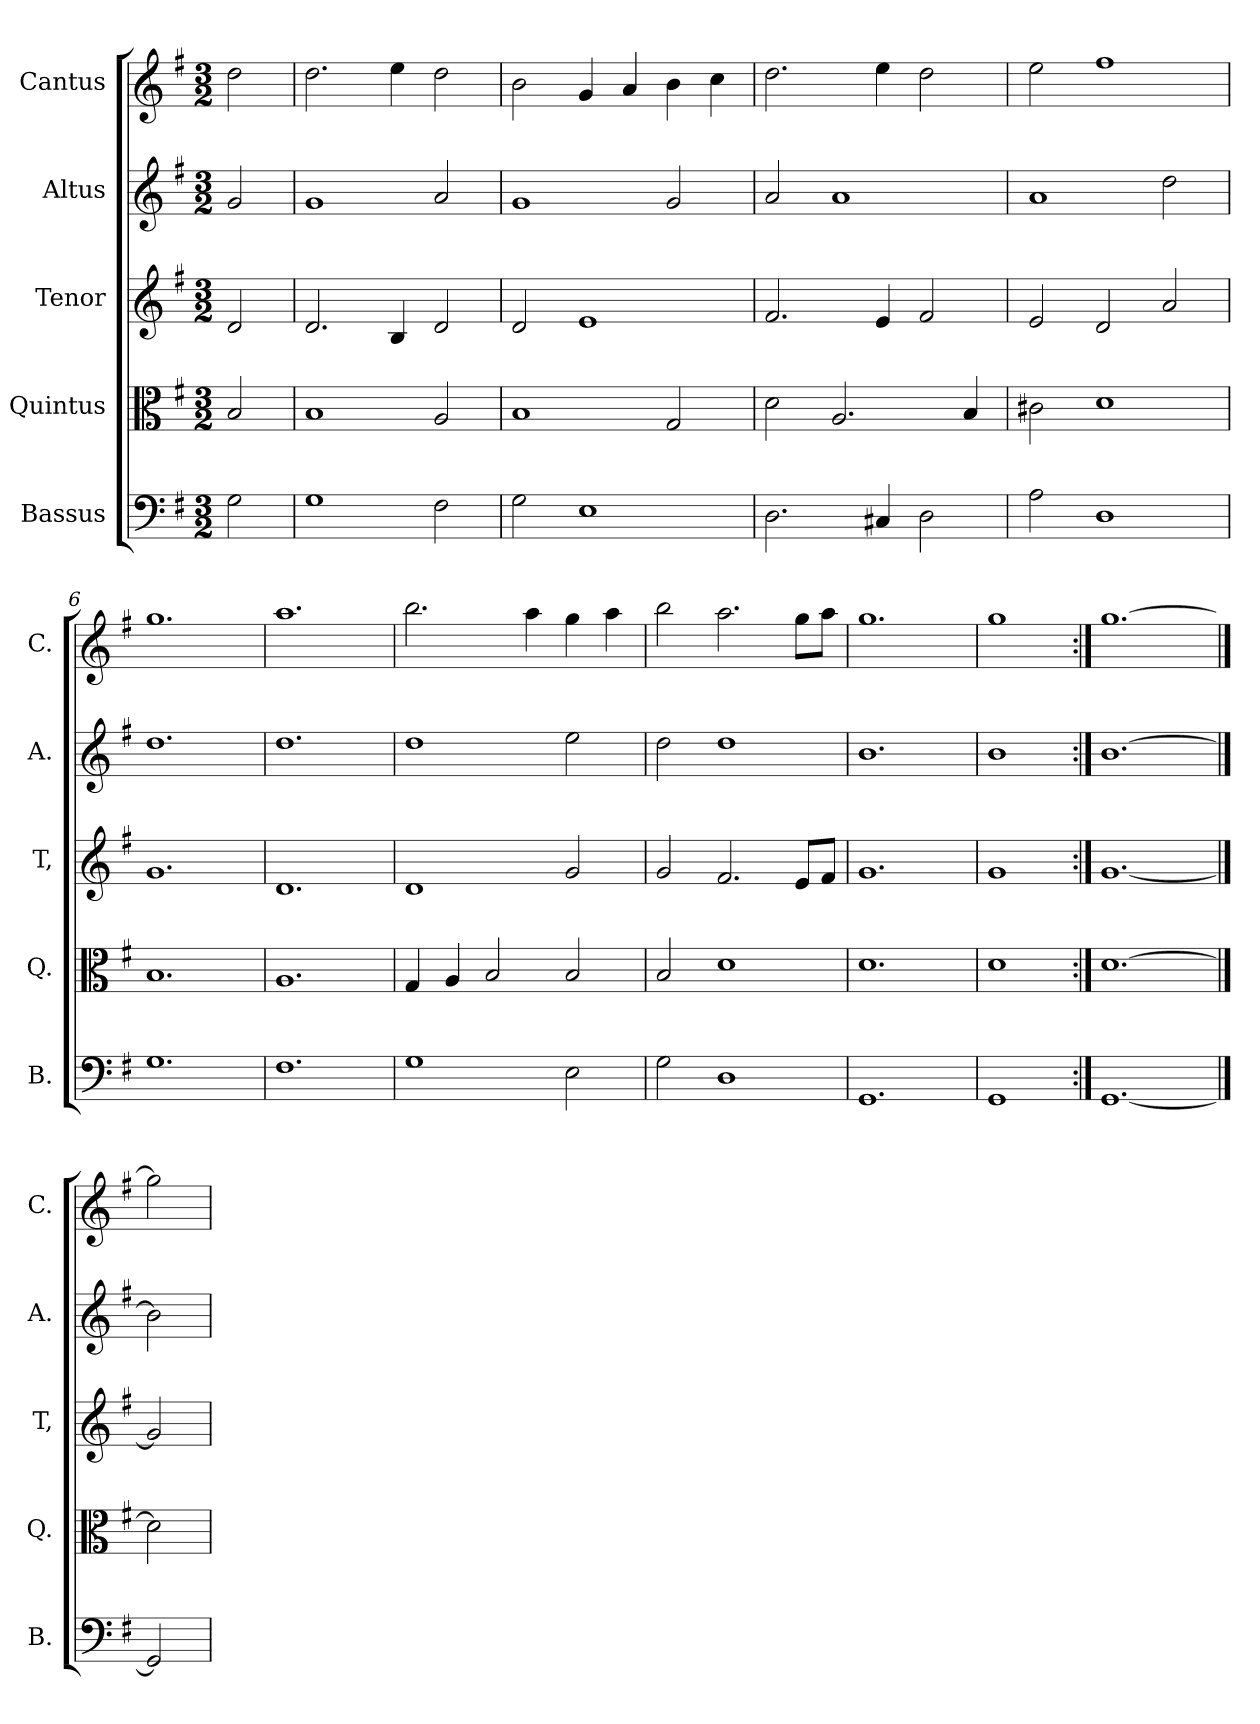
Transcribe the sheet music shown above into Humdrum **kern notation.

**kern	**kern	**kern	**kern	**kern
*part5	*part4	*part3	*part2	*part1
*staff5	*staff4	*staff3	*staff2	*staff1
*I"Bassus	*I"Quintus	*I"Tenor	*I"Altus	*I"Cantus
*I'B.	*I'Q.	*I'T,	*I'A.	*I'C.
*clefF4	*clefC3	*clefG2	*clefG2	*clefG2
*k[f#]	*k[f#]	*k[f#]	*k[f#]	*k[f#]
*G:	*G:	*G:	*G:	*G:
*M3/2	*M3/2	*M3/2	*M3/2	*M3/2
=1	=1	=1	=1	=1
2G\	2B/	2d/	2g/	2dd\
=2	=2	=2	=2	=2
1G\	1B/	2.d/	1g/	2.dd\
.	.	4B/	.	4ee\
2F#\	2A/	2d/	2a/	2dd\
=3	=3	=3	=3	=3
2G\	1B/	2d/	1g/	2b\
1E\	.	1e/	.	4g/
.	.	.	.	4a/
.	2G/	.	2g/	4b\
.	.	.	.	4cc\
=4	=4	=4	=4	=4
2.D\	2d\	2.f#/	2a/	2.dd\
.	2.A/	.	1a/	.
4C#X/	.	4e/	.	4ee\
2D\	.	2f#/	.	2dd\
.	4B/	.	.	.
=5	=5	=5	=5	=5
2A\	2c#X\	2e/	1a/	2ee\
1D\	1d\	2d/	.	1ff#\
.	.	2a/	2dd\	.
=6	=6	=6	=6	=6
1.G\	1.B/	1.g/	1.dd\	1.gg\
=7	=7	=7	=7	=7
1.F#\	1.A/	1.d/	1.dd\	1.aa\
=8	=8	=8	=8	=8
1G\	4G/	1d/	1dd\	2.bb\
.	4A/	.	.	.
.	2B/	.	.	.
.	.	.	.	4aa\
2E\	2B/	2g/	2ee\	4gg\
.	.	.	.	4aa\
=9	=9	=9	=9	=9
2G\	2B/	2g/	2dd\	2bb\
1D\	1d\	2.f#/	1dd\	2.aa\
.	.	8e/L	.	8gg\L
.	.	8f#/J	.	8aa\J
=10	=10	=10	=10	=10
1.GG/	1.d\	1.g/	1.b\	1.gg\
=11	=11	=11	=11	=11
1GG/	1d\	1g/	1b\	1gg\
=12:|!	=12:|!	=12:|!	=12:|!	=12:|!
[1.GG/	[1.d\	[1.g/	[1.b\	[1.gg\
==13	==13	==13	==13	==13
2GG/]	2d\]	2g/]	2b\]	2gg\]
=	=	=	=	=
*-	*-	*-	*-	*-
